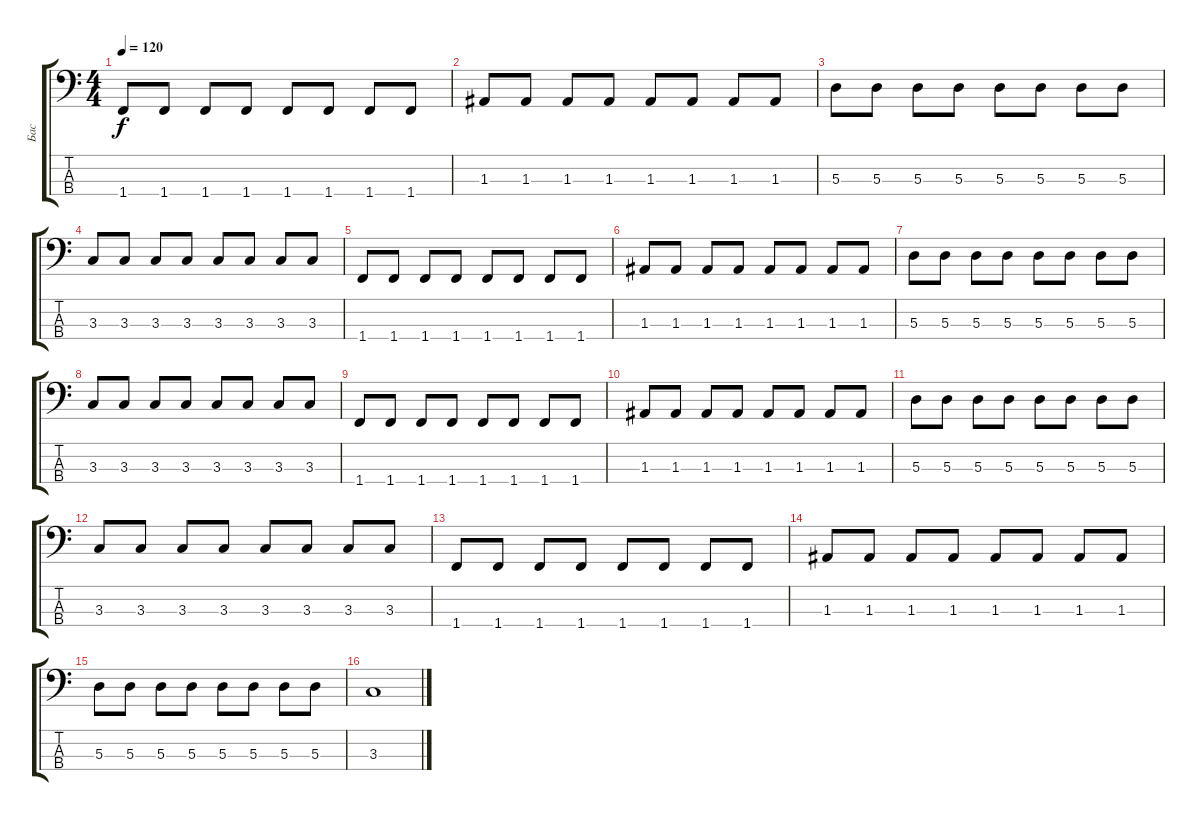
\track ("Бас" "Бас") {instrument electricbassfinger}
\staff {score tabs}
\tuning (G2 D2 A1 E1) {hide}
\ts (4 4)
\tempo 120
\clef f4
\ks c
1.4.8{dy f} 1.4.8 1.4.8 1.4.8 1.4.8 1.4.8 1.4.8 1.4.8 |
1.3.8 1.3.8 1.3.8 1.3.8 1.3.8 1.3.8 1.3.8 1.3.8 |
5.3.8 5.3.8 5.3.8 5.3.8 5.3.8 5.3.8 5.3.8 5.3.8 |
3.3.8 3.3.8 3.3.8 3.3.8 3.3.8 3.3.8 3.3.8 3.3.8 |
1.4.8 1.4.8 1.4.8 1.4.8 1.4.8 1.4.8 1.4.8 1.4.8 |
1.3.8 1.3.8 1.3.8 1.3.8 1.3.8 1.3.8 1.3.8 1.3.8 |
5.3.8 5.3.8 5.3.8 5.3.8 5.3.8 5.3.8 5.3.8 5.3.8 |
3.3.8 3.3.8 3.3.8 3.3.8 3.3.8 3.3.8 3.3.8 3.3.8 |
1.4.8 1.4.8 1.4.8 1.4.8 1.4.8 1.4.8 1.4.8 1.4.8 |
1.3.8 1.3.8 1.3.8 1.3.8 1.3.8 1.3.8 1.3.8 1.3.8 |
5.3.8 5.3.8 5.3.8 5.3.8 5.3.8 5.3.8 5.3.8 5.3.8 |
3.3.8 3.3.8 3.3.8 3.3.8 3.3.8 3.3.8 3.3.8 3.3.8 |
1.4.8 1.4.8 1.4.8 1.4.8 1.4.8 1.4.8 1.4.8 1.4.8 |
1.3.8 1.3.8 1.3.8 1.3.8 1.3.8 1.3.8 1.3.8 1.3.8 |
5.3.8 5.3.8 5.3.8 5.3.8 5.3.8 5.3.8 5.3.8 5.3.8 |
3.3.1
